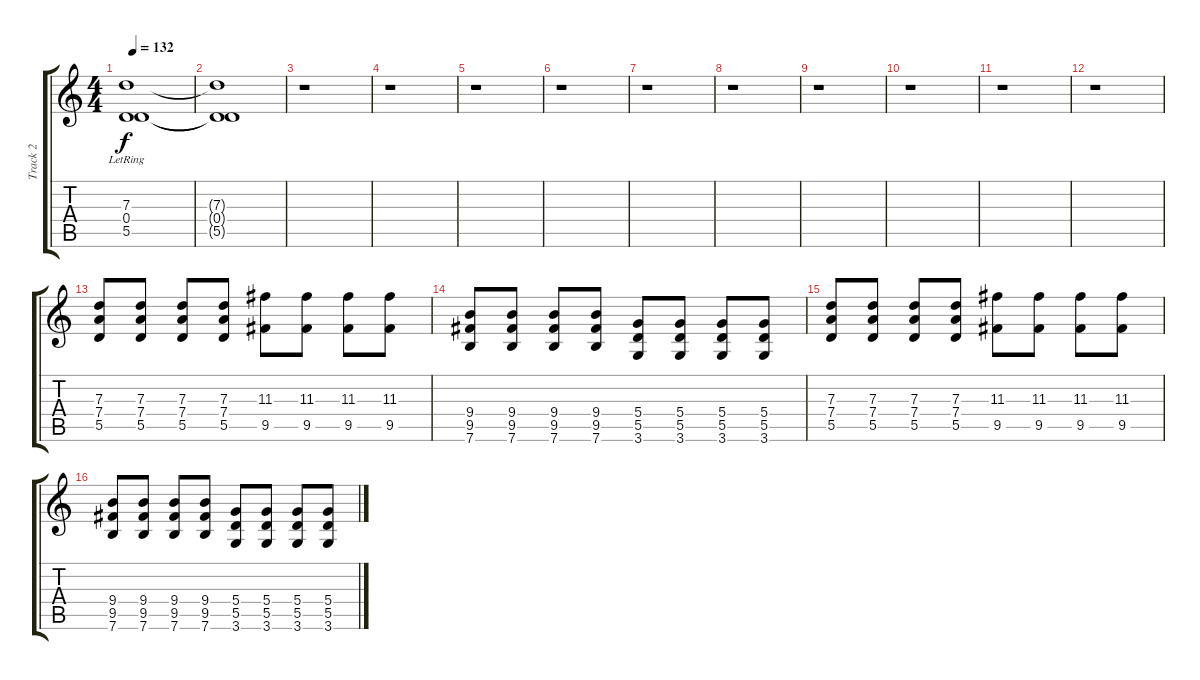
\track ("Track 2" "Track 2") {instrument distortionguitar}
\staff {score tabs}
\tuning (E4 B3 G3 D3 A2 E2) {hide}
\ts (4 4)
\tempo 132
\clef g2
\ks c
(7.3 0.4 5.5{lr}).1{dy f} |
(7.3{t} 0.4{t} 5.5{t}).1 |
r.1 |
r.1 |
r.1 |
r.1 |
r.1 |
r.1 |
r.1 |
r.1 |
r.1 |
r.1 |
(7.3 7.4 5.5).8 (7.3 7.4 5.5).8 (7.3 7.4 5.5).8 (7.3 7.4 5.5).8 (11.3 9.5).8 (11.3 9.5).8 (11.3 9.5).8 (11.3 9.5).8 |
(9.4 9.5 7.6).8 (9.4 9.5 7.6).8 (9.4 9.5 7.6).8 (9.4 9.5 7.6).8 (5.4 5.5 3.6).8 (5.4 5.5 3.6).8 (5.4 5.5 3.6).8 (5.4 5.5 3.6).8 |
(7.3 7.4 5.5).8 (7.3 7.4 5.5).8 (7.3 7.4 5.5).8 (7.3 7.4 5.5).8 (11.3 9.5).8 (11.3 9.5).8 (11.3 9.5).8 (11.3 9.5).8 |
(9.4 9.5 7.6).8 (9.4 9.5 7.6).8 (9.4 9.5 7.6).8 (9.4 9.5 7.6).8 (5.4 5.5 3.6).8 (5.4 5.5 3.6).8 (5.4 5.5 3.6).8 (5.4 5.5 3.6).8
